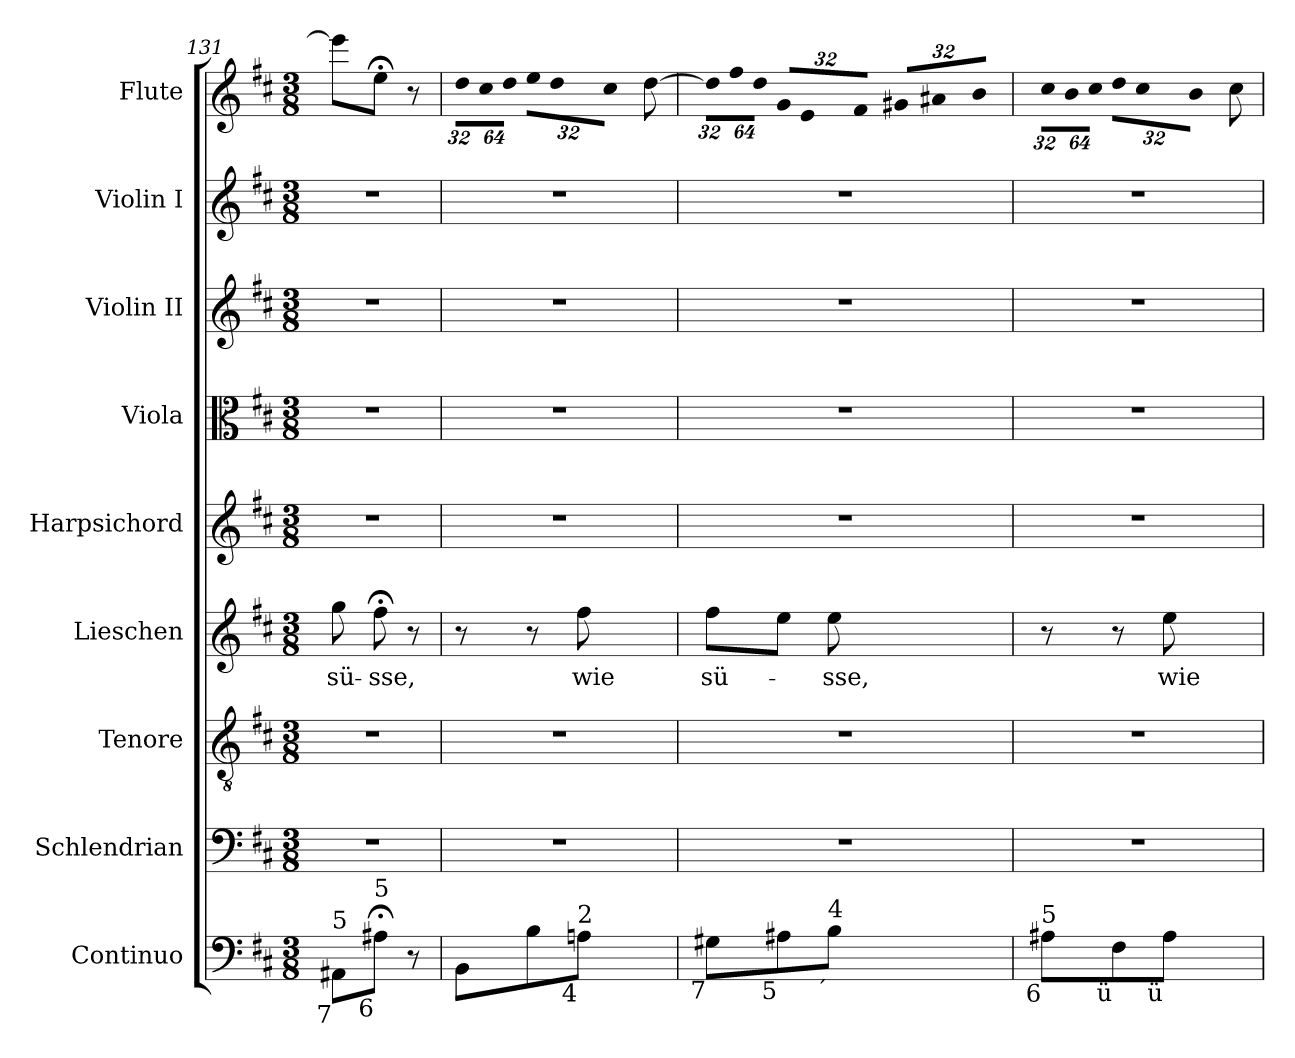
**kern	**kern	**kern	**kern	**text	**kern	**kern	**kern	**kern	**kern
*part9	*part8	*part7	*part6	*part6	*part5	*part4	*part3	*part2	*part1
*staff9	*staff8	*staff7	*staff6	*staff6	*staff5	*staff4	*staff3	*staff2	*staff1
*I"Continuo	*I"Schlendrian	*I"Tenore	*I"Lieschen	*	*I"Harpsichord	*I"Viola	*I"Violin II	*I"Violin I	*I"Flute
*I'Continuo	*I'Schlendrian	*I'Tenore	*I'Lieschen	*	*	*I'Viola	*	*	*
*clefF4	*clefF4	*clefGv2	*clefG2	*	*clefG2	*clefC3	*clefG2	*clefG2	*clefG2
*	*	*ITrd7c12	*	*	*	*	*	*	*
*k[f#c#]	*k[f#c#]	*k[f#c#]	*k[f#c#]	*	*k[f#c#]	*k[f#c#]	*k[f#c#]	*k[f#c#]	*k[f#c#]
*D:	*D:	*D:	*D:	*	*D:	*D:	*D:	*D:	*D:
*M3/8	*M3/8	*M3/8	*M3/8	*	*M3/8	*M3/8	*M3/8	*M3/8	*M3/8
=131	=131	=131	=131	=131	=131	=131	=131	=131	=131
!	!LO:N:vis=1	!LO:N:vis=1	!	!	!	!	!	!	!
!LO:TX:b:rj:t=7	!	!	!	!	!	!	!	!	!
!LO:TX:t=5	!	!	!	!	!	!	!	!	!
!	!	!	!	!LO:LY:b:color=#000000	!LO:N:vis=1	!LO:N:vis=1	!LO:N:vis=1	!LO:N:vis=1	!
8AA#Xi\L	4.r	4.r	8ggi\	sü-	4.r	4.r	4.r	4.r	8eeei\L]
!LO:TX:b:rj:t=6	!	!	!	!	!	!	!	!	!
!LO:TX:t=5	!	!	!	!	!	!	!	!	!
!	!	!	!	!LO:LY:b:color=#000000	!	!	!	!	!
8A#X;i\J	.	.	8ff#;i\	-sse,	.	.	.	.	8ee;i\J
8r	.	.	8r	.	.	.	.	.	8r
=132	=132	=132	=132	=132	=132	=132	=132	=132	=132
!	!LO:N:vis=1	!LO:N:vis=1	!	!	!LO:N:vis=1	!LO:N:vis=1	!LO:N:vis=1	!LO:N:vis=1	!
*	*	*	*	*	*	*	*	*	*Xbrackettup
!	!	!	!	!	!	!	!	!	!LO:N:vis=16
8BBi\L	4.r	4.r	8r	.	4.r	4.r	4.r	4.r	512%21ddi\LL
!	!	!	!	!	!	!	!	!	!LO:N:vis=16
.	.	.	.	.	.	.	.	.	1024%43cc#i\
!	!	!	!	!	!	!	!	!	!LO:N:vis=16
.	.	.	.	.	.	.	.	.	1024%43ddi\JJ
!	!	!	!	!	!	!	!	!	!LO:N:vis=16
8Bi\	.	.	8r	.	.	.	.	.	512%21eei\LL
!	!	!	!	!	!	!	!	!	!LO:N:vis=16
.	.	.	.	.	.	.	.	.	1024%43ddi\
!	!	!	!	!	!	!	!	!	!LO:N:vis=16
.	.	.	.	.	.	.	.	.	1024%43cc#i\JJ
!LO:TX:b:rj:t=4	!	!	!	!	!	!	!	!	!
!LO:TX:t=2	!	!	!	!	!	!	!	!	!
!	!	!	!	!LO:LY:b:color=#000000	!	!	!	!	!
8Ani\J	.	.	8ff#i\	wie	.	.	.	.	[8ddi\
=133	=133	=133	=133	=133	=133	=133	=133	=133	=133
!	!LO:N:vis=1	!LO:N:vis=1	!	!	!	!	!	!	!
!LO:TX:b:rj:t=7	!	!	!	!	!	!	!	!	!
!	!	!	!	!LO:LY:b:color=#000000	!LO:N:vis=1	!LO:N:vis=1	!LO:N:vis=1	!LO:N:vis=1	!LO:N:vis=16
8G#Xi\L	4.r	4.r	8ff#i\L	sü-	4.r	4.r	4.r	4.r	512%21ddi\LL]
!	!	!	!	!	!	!	!	!	!LO:N:vis=16
.	.	.	.	.	.	.	.	.	1024%43ff#i\
!	!	!	!	!	!	!	!	!	!LO:N:vis=16
.	.	.	.	.	.	.	.	.	1024%43ddi\JJ
!LO:TX:b:rj:t=5	!	!	!	!	!	!	!	!	!
!	!	!	!	!	!	!	!	!	!LO:N:vis=16
8A#Xi\	.	.	8eei\J	.	.	.	.	.	512%21gi/LL
!	!	!	!	!	!	!	!	!	!LO:N:vis=16
.	.	.	.	.	.	.	.	.	1024%43ei/
!	!	!	!	!	!	!	!	!	!LO:N:vis=16
.	.	.	.	.	.	.	.	.	1024%43f#i/JJ
!LO:TX:b:rj:t=´	!	!	!	!	!	!	!	!	!
!LO:TX:t=4	!	!	!	!	!	!	!	!	!
!	!	!	!	!LO:LY:b:color=#000000	!	!	!	!	!LO:N:vis=16
8Bi\J	.	.	8eei\	-sse,	.	.	.	.	512%21g#Xi/LL
!	!	!	!	!	!	!	!	!	!LO:N:vis=16
.	.	.	.	.	.	.	.	.	1024%43a#Xi/
!	!	!	!	!	!	!	!	!	!LO:N:vis=16
.	.	.	.	.	.	.	.	.	1024%43bi/JJ
=134	=134	=134	=134	=134	=134	=134	=134	=134	=134
!LO:TX:b:rj:t=6	!	!	!	!	!	!	!	!	!
!LO:TX:t=5	!	!	!	!	!	!	!	!	!
!	!LO:N:vis=1	!LO:N:vis=1	!	!	!LO:N:vis=1	!LO:N:vis=1	!LO:N:vis=1	!LO:N:vis=1	!LO:N:vis=16
8A#Xi\L	4.r	4.r	8r	.	4.r	4.r	4.r	4.r	512%21cc#i\LL
!	!	!	!	!	!	!	!	!	!LO:N:vis=16
.	.	.	.	.	.	.	.	.	1024%43bi\
!	!	!	!	!	!	!	!	!	!LO:N:vis=16
.	.	.	.	.	.	.	.	.	1024%43cc#i\JJ
!LO:TX:b:rj:t=ü	!	!	!	!	!	!	!	!	!
!	!	!	!	!	!	!	!	!	!LO:N:vis=16
8F#i\	.	.	8r	.	.	.	.	.	512%21ddi\LL
!	!	!	!	!	!	!	!	!	!LO:N:vis=16
.	.	.	.	.	.	.	.	.	1024%43cc#i\
!	!	!	!	!	!	!	!	!	!LO:N:vis=16
.	.	.	.	.	.	.	.	.	1024%43bi\JJ
!LO:TX:b:rj:t=ü	!	!	!	!	!	!	!	!	!
!	!	!	!	!LO:LY:b:color=#000000	!	!	!	!	!
8A#i\J	.	.	8eei\	wie	.	.	.	.	[8cc#i\
=	=	=	=	=	=	=	=	=	=
*-	*-	*-	*-	*-	*-	*-	*-	*-	*-
